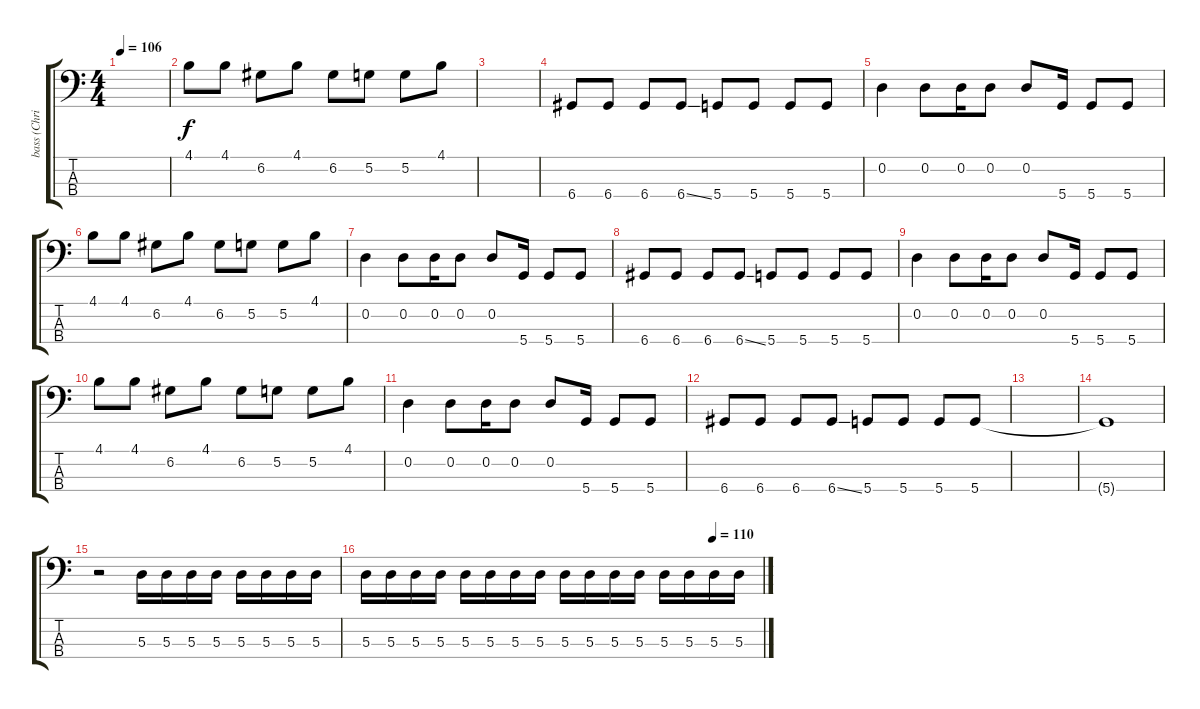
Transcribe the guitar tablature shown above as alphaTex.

\track ("bass (Chris wolstenholme)" "bass (Chri") {instrument electricbassfinger}
\staff {score tabs}
\tuning (G2 D2 A1 D1) {hide}
\ts (4 4)
\tempo 106
\clef f4
\ks c
|
4.1.8 4.1.8 6.2.8 4.1.8 6.2.8 5.2.8 5.2.8 4.1.8 |
|
6.4.8 6.4.8 6.4.8 6.4{ss}.8 5.4.8 5.4.8 5.4.8 5.4.8 |
0.2.4 0.2.8 0.2.16 0.2.8 0.2.8 5.4.16 5.4.8 5.4.8 |
4.1.8 4.1.8 6.2.8 4.1.8 6.2.8 5.2.8 5.2.8 4.1.8 |
0.2.4 0.2.8 0.2.16 0.2.8 0.2.8 5.4.16 5.4.8 5.4.8 |
6.4.8 6.4.8 6.4.8 6.4{ss}.8 5.4.8 5.4.8 5.4.8 5.4.8 |
0.2.4 0.2.8 0.2.16 0.2.8 0.2.8 5.4.16 5.4.8 5.4.8 |
4.1.8 4.1.8 6.2.8 4.1.8 6.2.8 5.2.8 5.2.8 4.1.8 |
0.2.4 0.2.8 0.2.16 0.2.8 0.2.8 5.4.16 5.4.8 5.4.8 |
6.4.8 6.4.8 6.4.8 6.4{ss}.8 5.4.8 5.4.8 5.4.8 5.4.8 |
|
5.4{t}.1 |
r.2 5.3.16{volume 4} 5.3.16 5.3.16 5.3.16 5.3.16 5.3.16 5.3.16 5.3.16 |
\tempo (110 0.875)
5.3.16{volume 6} 5.3.16 5.3.16 5.3.16 5.3.16 5.3.16 5.3.16 5.3.16 5.3.16{volume 10} 5.3.16 5.3.16 5.3.16 5.3.16 5.3.16 5.3.16 5.3.16
